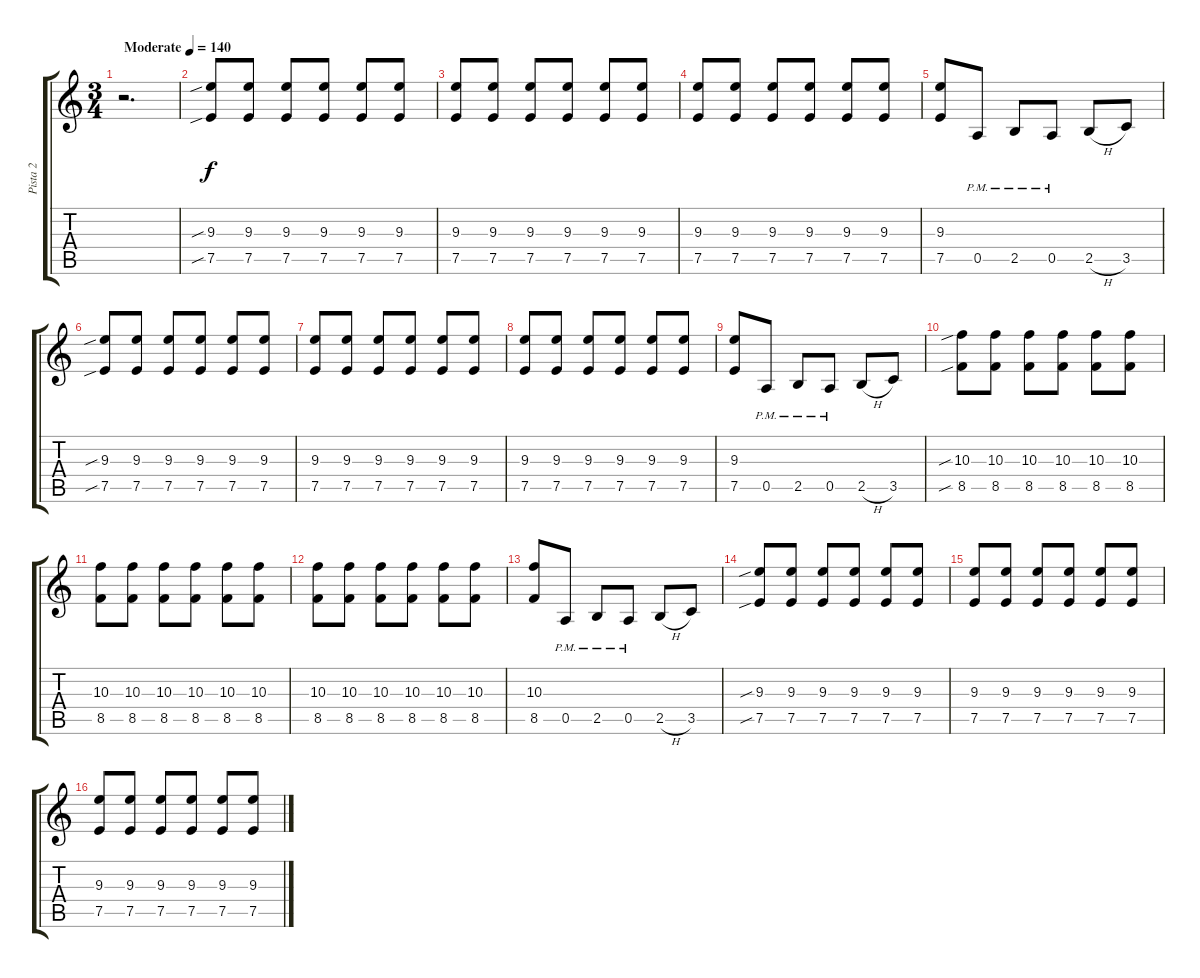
\track ("Pista 2" "Pista 2") {instrument distortionguitar}
\staff {score tabs}
\tuning (E4 B3 G3 D3 A2 E2) {hide}
\ts (3 4)
\tempo (140 "Moderate")
\clef g2
\ks c
r.2{d dy f instrument distortionguitar} |
(9.3{sib} 7.5{sib}).8 (9.3 7.5).8 (9.3 7.5).8 (9.3 7.5).8 (9.3 7.5).8 (9.3 7.5).8 |
(9.3 7.5).8 (9.3 7.5).8 (9.3 7.5).8 (9.3 7.5).8 (9.3 7.5).8 (9.3 7.5).8 |
(9.3 7.5).8 (9.3 7.5).8 (9.3 7.5).8 (9.3 7.5).8 (9.3 7.5).8 (9.3 7.5).8 |
(9.3 7.5).8 0.5{pm}.8 2.5{pm}.8 0.5{pm}.8 2.5{h}.8 3.5.8 |
(9.3{sib} 7.5{sib}).8 (9.3 7.5).8 (9.3 7.5).8 (9.3 7.5).8 (9.3 7.5).8 (9.3 7.5).8 |
(9.3 7.5).8 (9.3 7.5).8 (9.3 7.5).8 (9.3 7.5).8 (9.3 7.5).8 (9.3 7.5).8 |
(9.3 7.5).8 (9.3 7.5).8 (9.3 7.5).8 (9.3 7.5).8 (9.3 7.5).8 (9.3 7.5).8 |
(9.3 7.5).8 0.5{pm}.8 2.5{pm}.8 0.5{pm}.8 2.5{h}.8 3.5.8 |
(10.3{sib} 8.5{sib}).8 (10.3 8.5).8 (10.3 8.5).8 (10.3 8.5).8 (10.3 8.5).8 (10.3 8.5).8 |
(10.3 8.5).8 (10.3 8.5).8 (10.3 8.5).8 (10.3 8.5).8 (10.3 8.5).8 (10.3 8.5).8 |
(10.3 8.5).8 (10.3 8.5).8 (10.3 8.5).8 (10.3 8.5).8 (10.3 8.5).8 (10.3 8.5).8 |
(10.3 8.5).8 0.5{pm}.8 2.5{pm}.8 0.5{pm}.8 2.5{h}.8 3.5.8 |
(9.3{sib} 7.5{sib}).8 (9.3 7.5).8 (9.3 7.5).8 (9.3 7.5).8 (9.3 7.5).8 (9.3 7.5).8 |
(9.3 7.5).8 (9.3 7.5).8 (9.3 7.5).8 (9.3 7.5).8 (9.3 7.5).8 (9.3 7.5).8 |
(9.3 7.5).8 (9.3 7.5).8 (9.3 7.5).8 (9.3 7.5).8 (9.3 7.5).8 (9.3 7.5).8
